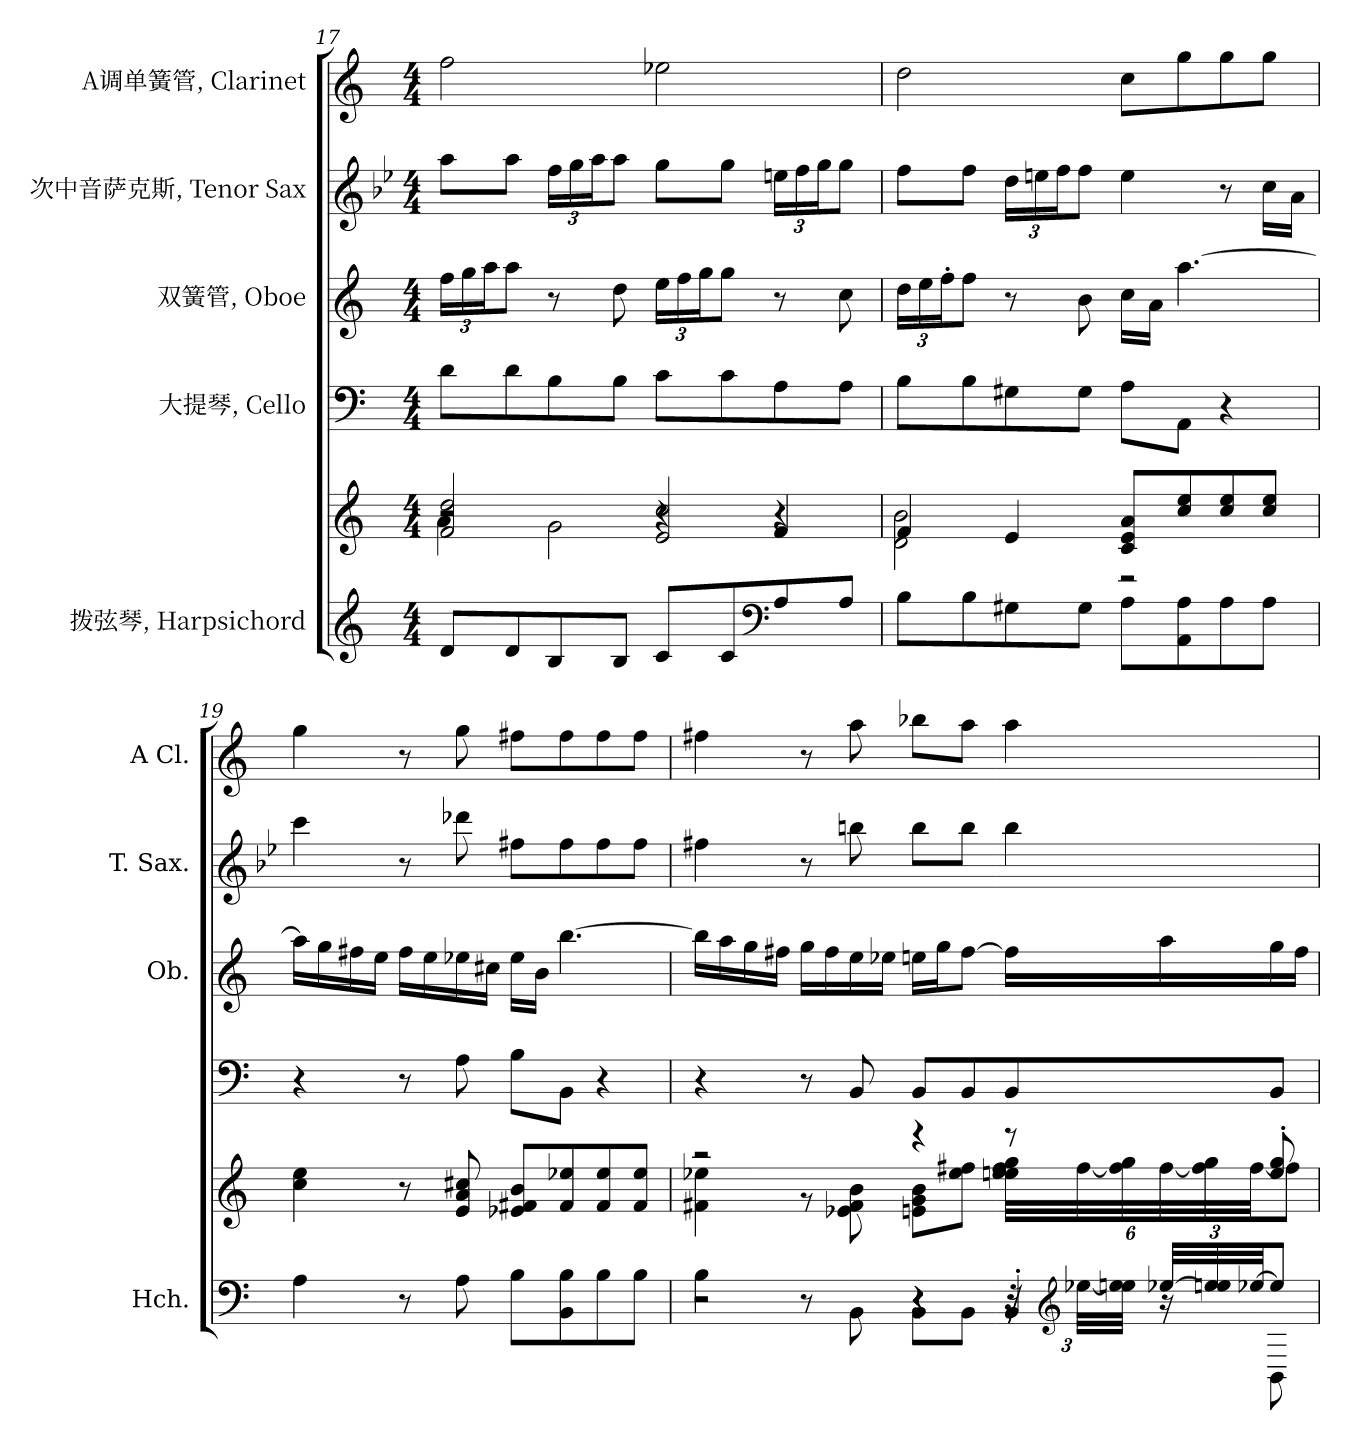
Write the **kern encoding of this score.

**kern	**kern	**kern	**kern	**kern	**kern
*part5	*part5	*part4	*part3	*part2	*part1
*staff6	*staff5	*staff4	*staff3	*staff2	*staff1
*I"拨弦琴, Harpsichord	*	*I"大提琴, Cello	*I"双簧管, Oboe	*I"次中音萨克斯, Tenor Sax	*I"A调单簧管, Clarinet
*I'Hch.	*	*	*I'Ob.	*I'T. Sax.	*I'A Cl.
!!LO:LB:g=z
*clefG2	*clefG2	*clefF4	*clefG2	*clefG2	*clefG2
*	*	*	*	*ITrd8c14	*ITrd2c3
*k[]	*k[]	*k[]	*k[]	*k[b-e-]	*k[f#c#g#]
*M4/4	*M4/4	*M4/4	*M4/4	*M4/4	*M4/4
=17	=17	=17	=17	=17	=17
*	*^	*	*	*	*
*	*	*^	*	*	*	*
*	*	*	*	*	*Xbrackettup	*	*
8d/L	2f/ 2dd/	4a\	2r	8d\L	24ff\LL	8a\L	2dd\
.	.	.	.	.	24gg\	.	.
.	.	.	.	.	24aa\J	.	.
8d/	.	.	.	8d\	8aa\J	8a\J	.
*	*	*	*	*	*	*Xbrackettup	*
8B/	.	2g\	.	8B\	8r	24f\LL	.
.	.	.	.	.	.	24g\	.
.	.	.	.	.	.	24a\J	.
8B/J	.	.	.	8B\J	8dd\	8a\J	.
8c/L	4r	.	2e/ 2cc/	8c\L	24ee\LL	8g\L	2ccn\
.	.	.	.	.	24ff\	.	.
.	.	.	.	.	24gg\J	.	.
8c/	.	.	.	8c\	8gg\J	8g\J	.
*clefF4	*	*	*	*	*	*	*
8A/	4f/	4r	.	8A\	8r	24en\LL	.
.	.	.	.	.	.	24f\	.
.	.	.	.	.	.	24g\J	.
8A/J	.	.	.	8A\J	8cc\	8g\J	.
*	*	*v	*v	*	*	*	*
=18	=18	=18	=18	=18	=18	=18
8B\L	4f/	2d\ 2b\	8B\L	24dd\LL	8f\L	2b\
.	.	.	.	24ee\	.	.
.	.	.	.	24ff'\J	.	.
8B\	.	.	8B\	8ff\J	8f\J	.
8G#X\	4e/	.	8G#X\	8r	24d\LL	.
.	.	.	.	.	24en\	.
.	.	.	.	.	24f\J	.
8G#\J	.	.	8G#\J	8b\	8f\J	.
8A\L	8c/ 8e/ 8a/L	2r	8A\L	16cc\LL	4e\	8a\L
.	.	.	.	16a\JJ	.	.
8AA\ 8A\	8cc/ 8ee/	.	8AA\J	[4.aa\	.	8ee\
8A\	8cc/ 8ee/	.	4r	.	8r	8ee\
8A\J	8cc/ 8ee/J	.	.	.	16c\LL	8ee\J
.	.	.	.	.	16A\JJ	.
*	*v	*v	*	*	*	*
!!LO:PB:g=z
=19	=19	=19	=19	=19	=19
4A\	4cc\ 4ee\	4r	16aa\LL]	4cc\	4ee\
.	.	.	16gg\	.	.
.	.	.	16ff#X\	.	.
.	.	.	16ee\JJ	.	.
8r	8r	8r	16ff#\LL	8r	8r
.	.	.	16ee\	.	.
8A\	8e/ 8a/ 8cc#X/	8A\	16ee-X\	8dd-X\	8ee\
.	.	.	16cc#X\JJ	.	.
8B\L	8e-X/ 8f#X/ 8b/L	8B\L	16ee-\LL	8f#X\L	8dd#X\L
.	.	.	16b\JJ	.	.
8BB\ 8B\	8f#/ 8ee-X/	8BB\J	[4.bb\	8f#\	8dd#\
8B\	8f#/ 8ee-/	4r	.	8f#\	8dd#\
8B\J	8f#/ 8ee-/J	.	.	8f#\J	8dd#\J
!!LO:LB:g=z
=20	=20	=20	=20	=20	=20
*^	*^	*	*	*	*
*	*^	*	*	*	*	*	*
2r	4B\	2r	2r	4f#X\ 4ee-X\	4r	16bb\LL]	4f#X\	4dd#X\
.	.	.	.	.	.	16aa\	.	.
.	.	.	.	.	.	16gg\	.	.
.	.	.	.	.	.	16ff#X\JJ	.	.
.	8r	.	.	8r	8r	16gg\LL	8r	8r
.	.	.	.	.	.	16ff#\	.	.
.	8BB\	.	.	8e-X\ 8f#\ 8b\	8BB/	16ee\	8bn\	8ff#\
.	.	.	.	.	.	16ee-X\JJ	.	.
4r	8BB\L	4r	4r	8en\ 8g\ 8b\L	8BB/L	16een\LL	8b\L	8ggn\L
.	.	.	.	.	.	16gg\J	.	.
.	8BB\J	.	.	8ee-\ 8ff#X\J	8BB/	[8ff#\J	8b\J	8ff#\J
*	*	*	*	*Xbrackettup	*	*	*	*
16r	48r	4BB'/	8r	48ee-\ 48een\ 48ff#\ 48gg\LLL	8BB/	16ff#\LL]	4b\	4ff#\
*clefG2	*	*	*	*	*	*	*	*
.	[48ee-X\LLL	.	.	[48ff#\	.	.	.	.
.	48ee-\] 48een\JJJ	.	.	48ff#\] 48gg\	.	.	.	.
*Xbrackettup	*	*	*	*	*	*	*	*
[48ee-X/LLL	16r	.	.	[48ff#\	.	16aa\	.	.
48ee-/] 48een/	.	.	.	48ff#\] 48gg\	.	.	.	.
[48ee-X/JJ	.	.	.	[48ff#\JJ	.	.	.	.
8ee-/J]	8BB\	.	8ee/' 8gg/'	8ff#\J]	8BB/J	16gg\	.	.
.	.	.	.	.	.	16ff#\JJ	.	.
*v	*v	*v	*	*	*	*	*	*
*	*v	*v	*	*	*	*
=	=	=	=	=	=
*-	*-	*-	*-	*-	*-
